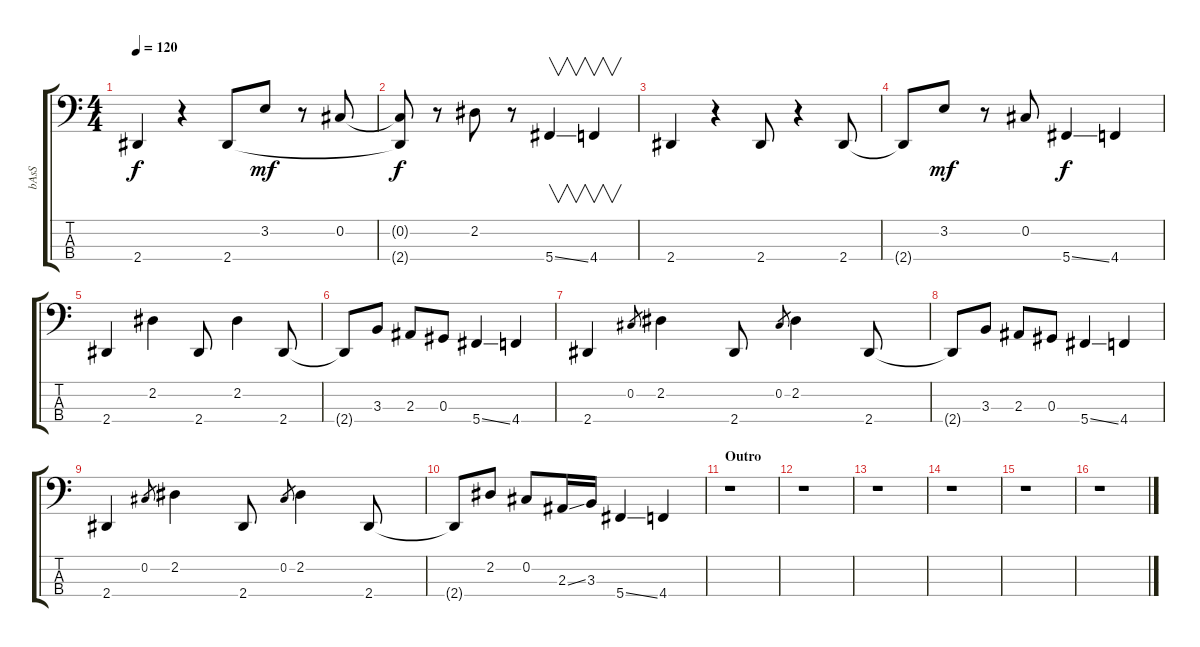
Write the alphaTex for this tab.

\track ("bAsS" "bAsS") {instrument electricbassfinger}
\staff {score tabs}
\tuning (Gb2 Db2 Ab1 Db1) {hide}
\ts (4 4)
\tempo 120
\clef f4
\ks c
2.4.4{dy f} r.4 2.4.8 3.2.8{dy mf} r.8 0.2.8 |
(0.2{t} 2.4{t}).8{dy f} r.8 2.2.8 r.8 5.4{ss}.4{v} 4.4.4{v} |
2.4.4 r.4 2.4.8 r.4 2.4.8 |
2.4{t}.8 3.2.8{dy mf} r.8 0.2.8 5.4{ss}.4{dy f} 4.4.4 |
2.4.4 2.2.4 2.4.8 2.2.4 2.4.8 |
2.4{t}.8 3.3.8 2.3.8 0.3.8 5.4{ss}.4 4.4.4 |
2.4.4 0.2.8{gr} 2.2.4 2.4.8 0.2.8{gr} 2.2.4 2.4.8 |
2.4{t}.8 3.3.8 2.3.8 0.3.8 5.4{ss}.4 4.4.4 |
2.4.4 0.2.8{gr} 2.2.4 2.4.8 0.2.8{gr} 2.2.4 2.4.8 |
2.4{t}.8 2.2.8 0.2.8 2.3{ss}.16 3.3.16 5.4{ss}.4 4.4.4 |
\section ("" "Outro")
r.1 |
r.1 |
r.1 |
r.1 |
r.1 |
r.1
